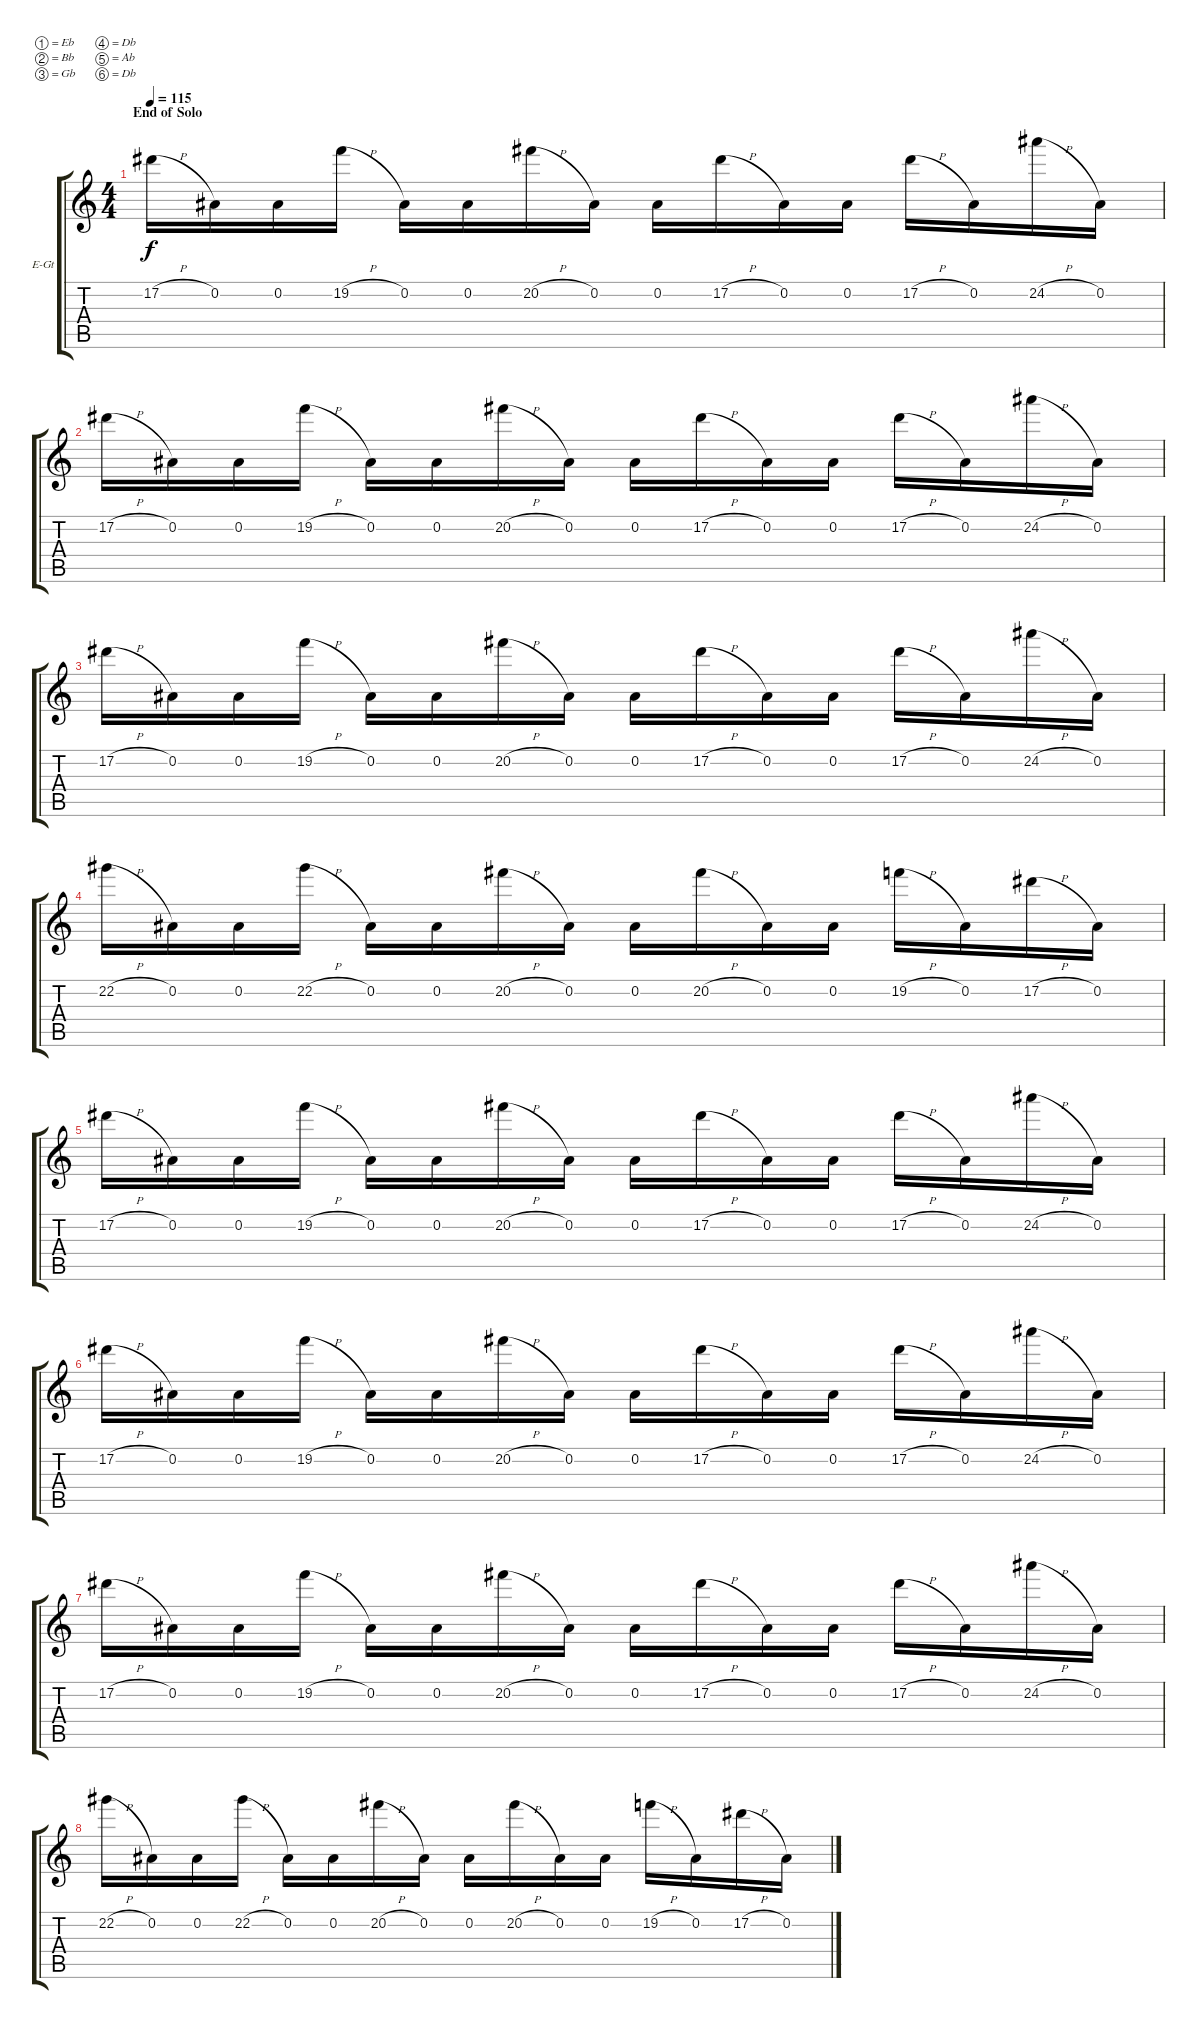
\bracketExtendMode groupsimilarinstruments
\firstSystemTrackNameOrientation horizontal
\otherSystemsTrackNameOrientation horizontal
\track ("Lead Guitar" "E-Gt") {instrument distortionguitar}
\staff {score tabs}
\tuning (Eb4 Bb3 Gb3 Db3 Ab2 Db2)
\ts (4 4)
\section ("" "End of Solo")
\tempo 115
\clef g2
\ks c
17.2{h}.16{dy f} 0.2.16 0.2.16 19.2{h}.16 0.2.16 0.2.16 20.2{h}.16 0.2.16 0.2.16 17.2{h}.16 0.2.16 0.2.16 17.2{h}.16 0.2.16 24.2{h}.16 0.2.16 |
17.2{h}.16 0.2.16 0.2.16 19.2{h}.16 0.2.16 0.2.16 20.2{h}.16 0.2.16 0.2.16 17.2{h}.16 0.2.16 0.2.16 17.2{h}.16 0.2.16 24.2{h}.16 0.2.16 |
17.2{h}.16 0.2.16 0.2.16 19.2{h}.16 0.2.16 0.2.16 20.2{h}.16 0.2.16 0.2.16 17.2{h}.16 0.2.16 0.2.16 17.2{h}.16 0.2.16 24.2{h}.16 0.2.16 |
22.2{h}.16 0.2.16 0.2.16 22.2{h}.16 0.2.16 0.2.16 20.2{h}.16 0.2.16 0.2.16 20.2{h}.16 0.2.16 0.2.16 19.2{h}.16 0.2.16 17.2{h}.16 0.2.16 |
17.2{h}.16 0.2.16 0.2.16 19.2{h}.16 0.2.16 0.2.16 20.2{h}.16 0.2.16 0.2.16 17.2{h}.16 0.2.16 0.2.16 17.2{h}.16 0.2.16 24.2{h}.16 0.2.16 |
17.2{h}.16 0.2.16 0.2.16 19.2{h}.16 0.2.16 0.2.16 20.2{h}.16 0.2.16 0.2.16 17.2{h}.16 0.2.16 0.2.16 17.2{h}.16 0.2.16 24.2{h}.16 0.2.16 |
17.2{h}.16 0.2.16 0.2.16 19.2{h}.16 0.2.16 0.2.16 20.2{h}.16 0.2.16 0.2.16 17.2{h}.16 0.2.16 0.2.16 17.2{h}.16 0.2.16 24.2{h}.16 0.2.16 |
22.2{h}.16 0.2.16 0.2.16 22.2{h}.16 0.2.16 0.2.16 20.2{h}.16 0.2.16 0.2.16 20.2{h}.16 0.2.16 0.2.16 19.2{h}.16 0.2.16 17.2{h}.16 0.2.16
